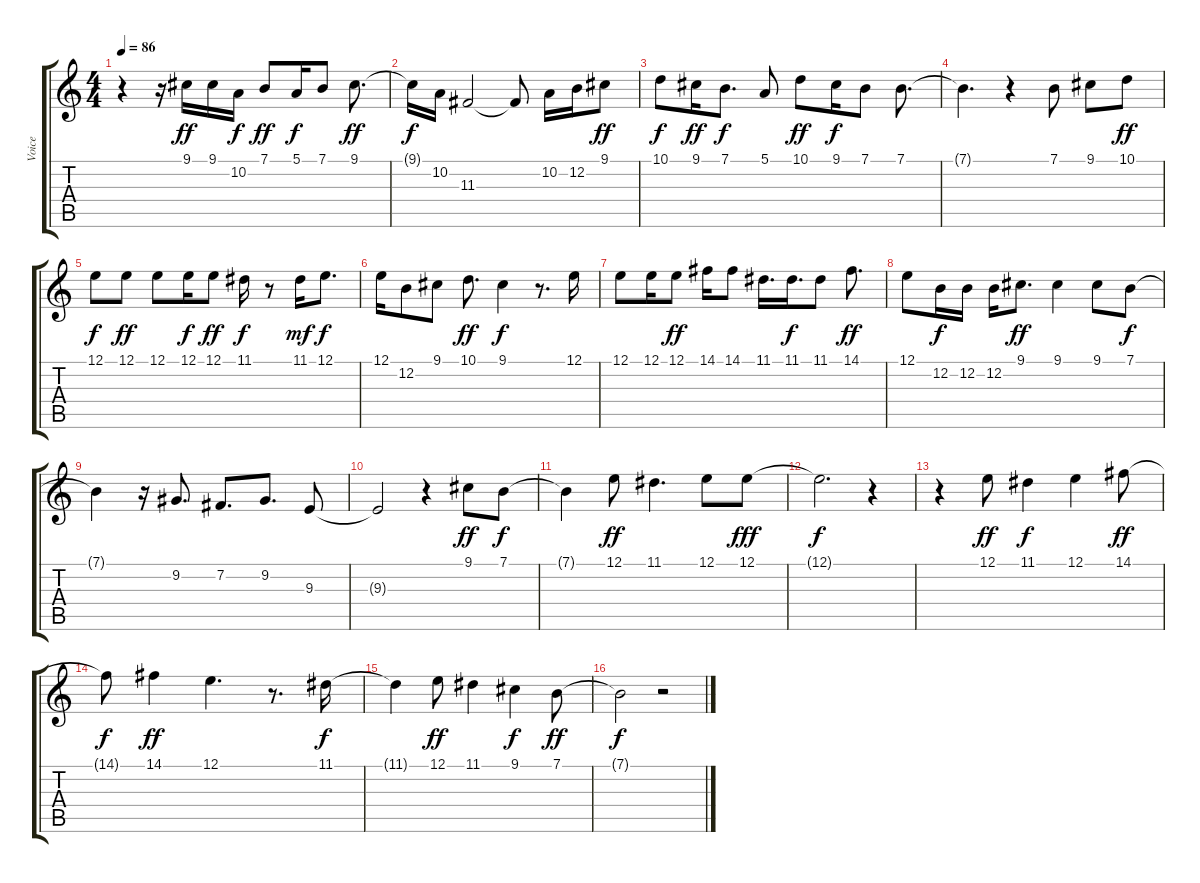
\track ("Voice" "Voice") {instrument lead3calliope}
\staff {score tabs}
\tuning (E4 B3 G3 D3 A2 E2) {hide}
\ts (4 4)
\tempo 86
\clef g2
\ks c
r.4{dy f} r.16 9.1.16{dy ff volume 13} 9.1.16 10.2.16{dy f} 7.1.8{dy ff} 5.1.16{dy f} 7.1.8 9.1.8{d dy ff} |
9.1{t}.16{dy f} 10.2.16 11.3.2 11.3{t}.8 10.2.16 12.2.16 9.1.8{dy ff} |
10.1.8{dy f} 9.1.16{dy ff} 7.1.8{d dy f} 5.1.8 10.1.8{dy ff} 9.1.16{dy f} 7.1.8 7.1.8{d} |
7.1{t}.4{d} r.4 7.1.8 9.1.8 10.1.8{dy ff} |
12.1.8{dy f} 12.1.8{dy ff} 12.1.8 12.1.16{dy f} 12.1.8{dy ff} 11.1.16{dy f} r.8 11.1.16{dy mf} 12.1.8{d dy f} |
12.1.16 12.2.8 9.1.8 10.1.8{d dy ff} 9.1.4{dy f} r.8{d} 12.1.16 |
12.1.8 12.1.16 12.1.8{dy ff} 14.1.16 14.1.8 11.1.16{d} 11.1.16{d dy f} 11.1.8 14.1.8{d dy ff} |
12.1.8 12.2.16{dy f} 12.2.16 12.2.16 9.1.8{d dy ff} 9.1.4 9.1.8 7.1.8{dy f} |
7.1{t}.4 r.16 9.2.8{d} 7.2.8{d} 9.2.8{d} 9.3.8 |
9.3{t}.2 r.4 9.1.8{dy ff} 7.1.8{dy f} |
7.1{t}.4 12.1.8{dy ff} 11.1.4{d} 12.1.8 12.1.8{dy fff} |
12.1{t}.2{d dy f} r.4 |
r.4 12.1.8{dy ff} 11.1.4{dy f} 12.1.4 14.1.8{dy ff} |
14.1{t}.8{dy f} 14.1.4{dy ff} 12.1.4{d} r.8{d} 11.1.16{dy f} |
11.1{t}.4 12.1.8{dy ff} 11.1.4 9.1.4{dy f} 7.1.8{dy ff} |
7.1{t}.2{dy f} r.2
